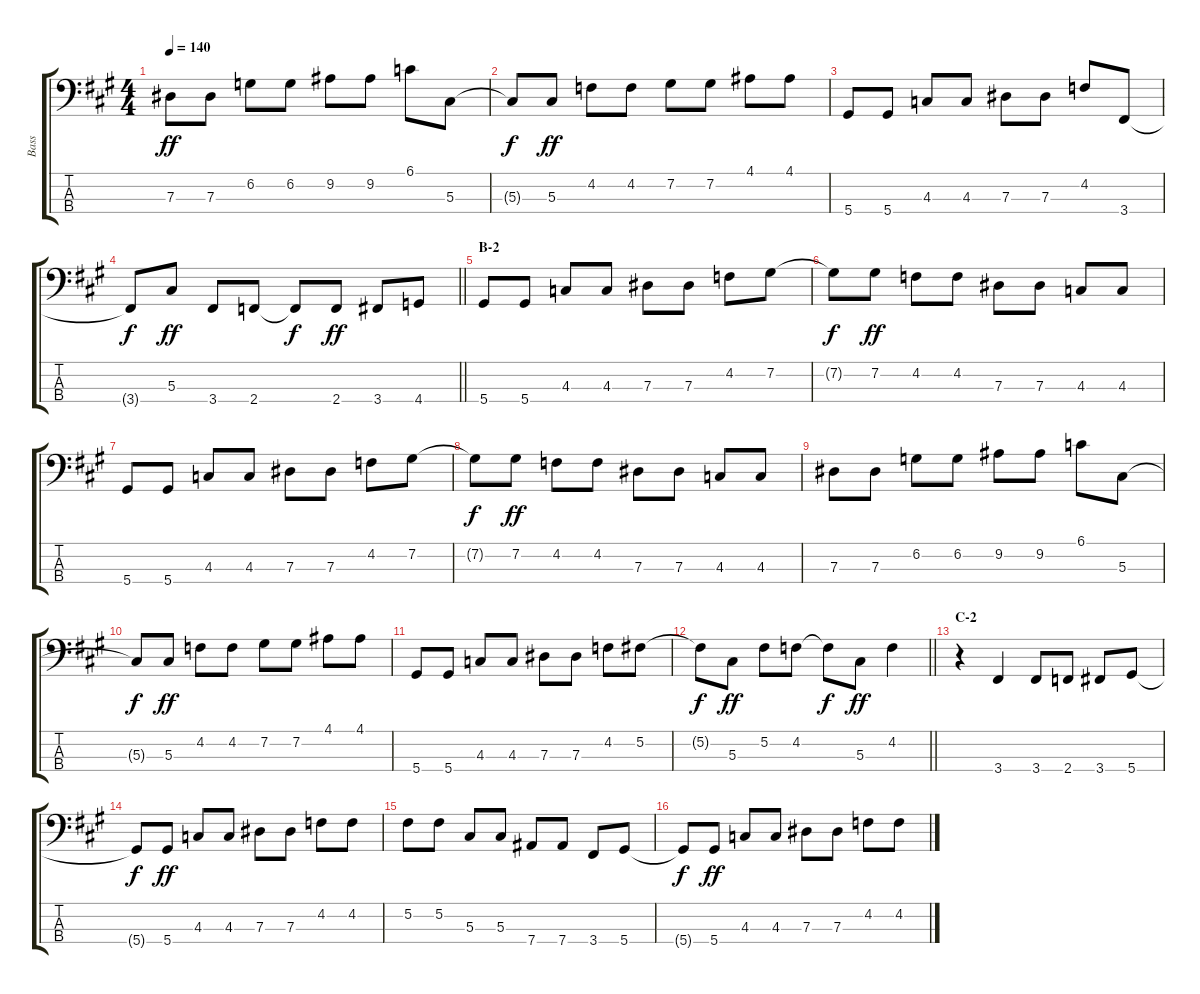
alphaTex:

\track ("Bass" "Bass") {instrument electricbasspick}
\staff {score tabs}
\tuning (Gb2 Db2 Ab1 Eb1) {hide}
\ts (4 4)
\tempo 140
\clef f4
\ks a
7.3.8{dy ff} 7.3.8 6.2.8 6.2.8 9.2.8 9.2.8 6.1.8 5.3.8 |
5.3{t}.8{dy f} 5.3.8{dy ff} 4.2.8 4.2.8 7.2.8 7.2.8 4.1.8 4.1.8 |
5.4.8 5.4.8 4.3.8 4.3.8 7.3.8 7.3.8 4.2.8 3.4.8 |
\barLineRight lightlight
3.4{t}.8{dy f} 5.3.8{dy ff} 3.4.8 2.4.8 2.4{t}.8{dy f} 2.4.8{dy ff} 3.4.8 4.4.8 |
\section ("" "B-2")
5.4.8 5.4.8 4.3.8 4.3.8 7.3.8 7.3.8 4.2.8 7.2.8 |
7.2{t}.8{dy f} 7.2.8{dy ff} 4.2.8 4.2.8 7.3.8 7.3.8 4.3.8 4.3.8 |
5.4.8 5.4.8 4.3.8 4.3.8 7.3.8 7.3.8 4.2.8 7.2.8 |
7.2{t}.8{dy f} 7.2.8{dy ff} 4.2.8 4.2.8 7.3.8 7.3.8 4.3.8 4.3.8 |
7.3.8 7.3.8 6.2.8 6.2.8 9.2.8 9.2.8 6.1.8 5.3.8 |
5.3{t}.8{dy f} 5.3.8{dy ff} 4.2.8 4.2.8 7.2.8 7.2.8 4.1.8 4.1.8 |
5.4.8 5.4.8 4.3.8 4.3.8 7.3.8 7.3.8 4.2.8 5.2.8 |
\barLineRight lightlight
5.2{t}.8{dy f} 5.3.8{dy ff} 5.2.8 4.2.8 4.2{t}.8{dy f} 5.3.8{dy ff} 4.2.4 |
\section ("" "C-2")
r.4 3.4.4 3.4.8 2.4.8 3.4.8 5.4.8 |
5.4{t}.8{dy f} 5.4.8{dy ff} 4.3.8 4.3.8 7.3.8 7.3.8 4.2.8 4.2.8 |
5.2.8 5.2.8 5.3.8 5.3.8 7.4.8 7.4.8 3.4.8 5.4.8 |
5.4{t}.8{dy f} 5.4.8{dy ff} 4.3.8 4.3.8 7.3.8 7.3.8 4.2.8 4.2.8
